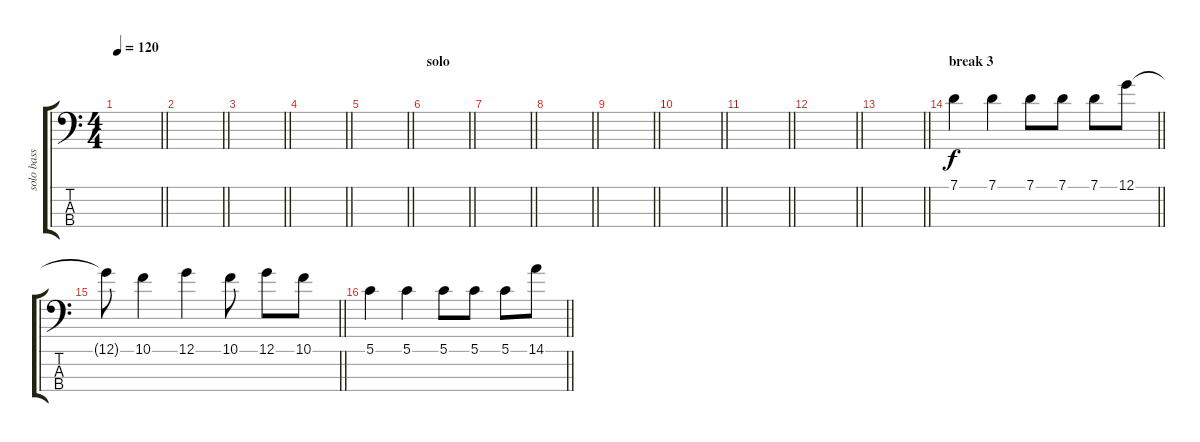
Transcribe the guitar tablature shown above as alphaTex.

\track ("solo bass" "solo bass") {instrument electricguitarjazz}
\staff {score tabs}
\tuning (G2 D2 A1 E1) {hide}
\ts (4 4)
\tempo 120
\clef f4
\barLineRight lightlight
\ks c
|
\barLineRight lightlight
|
\barLineRight lightlight
|
\barLineRight lightlight
|
\barLineRight lightlight
|
\section ("" "solo")
\barLineRight lightlight
|
\barLineRight lightlight
|
\barLineRight lightlight
|
\barLineRight lightlight
|
\barLineRight lightlight
|
\barLineRight lightlight
|
\barLineRight lightlight
|
\barLineRight lightlight
|
\section ("" "break 3")
\barLineRight lightlight
7.1.4{volume 16} 7.1.4 7.1.8 7.1.8 7.1.8 12.1.8 |
\barLineRight lightlight
12.1{t}.8 10.1.4 12.1.4 10.1.8 12.1.8 10.1.8 |
\barLineRight lightlight
5.1.4 5.1.4 5.1.8 5.1.8 5.1.8 14.1.8
